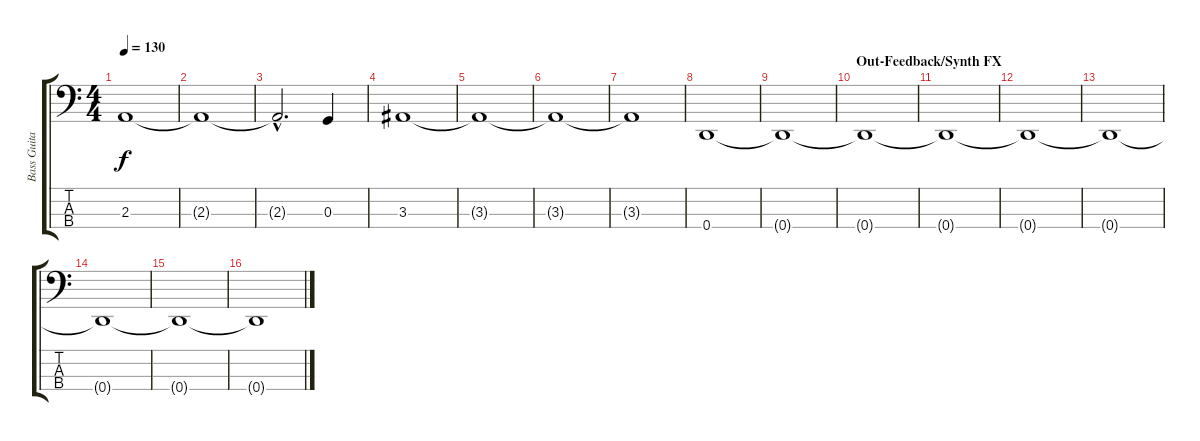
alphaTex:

\track ("Bass Guitar" "Bass Guita") {instrument electricbasspick}
\staff {score tabs}
\tuning (F2 C2 G1 D1) {hide}
\ts (4 4)
\tempo 130
\clef f4
\ks c
2.3.1{dy f} |
2.3{t}.1 |
2.3{hac t}.2{d} 0.3.4 |
3.3.1 |
3.3{t}.1 |
3.3{t}.1 |
3.3{t}.1 |
0.4.1 |
0.4{t}.1 |
\section ("" "Out-Feedback/Synth FX")
0.4{t}.1 |
0.4{t}.1 |
0.4{t}.1 |
0.4{t}.1 |
0.4{t}.1 |
0.4{t}.1 |
0.4{t}.1
